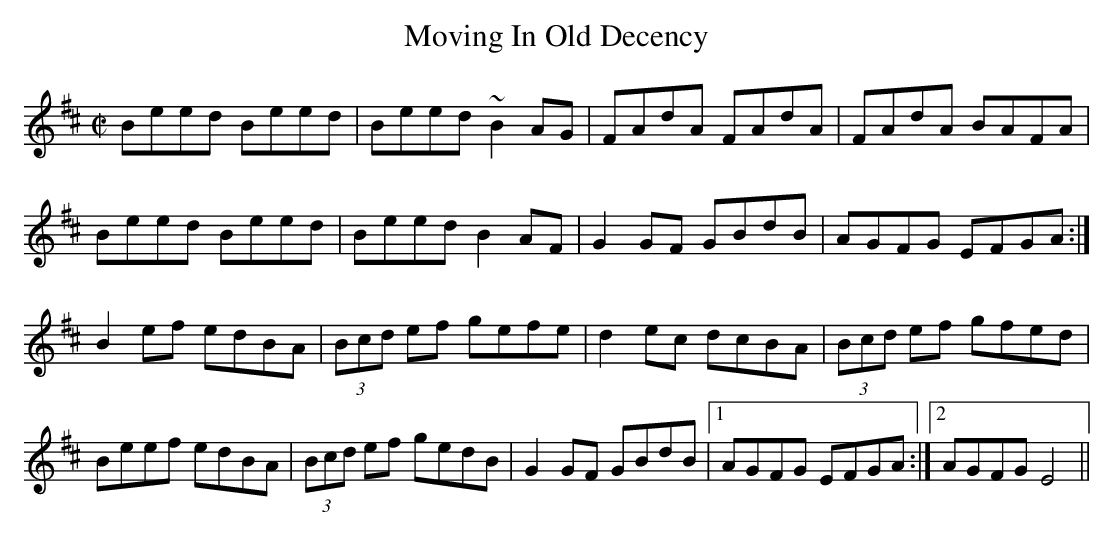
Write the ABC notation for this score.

X:1
T:Moving In Old Decency
M:C|
L:1/8
K:Edor
Beed Beed|Beed ~B2 AG|FAdA FAdA|FAdA BAFA|
Beed Beed|Beed B2 AF|G2 GF GBdB|AGFG EFGA:|
B2 ef edBA|(3Bcd ef gefe|d2 ec dcBA|(3Bcd ef gfed|
Beef  edBA|(3Bcd ef gedB|G2 GF GBdB|1 AGFG EFGA:|2 AGFG E4||
